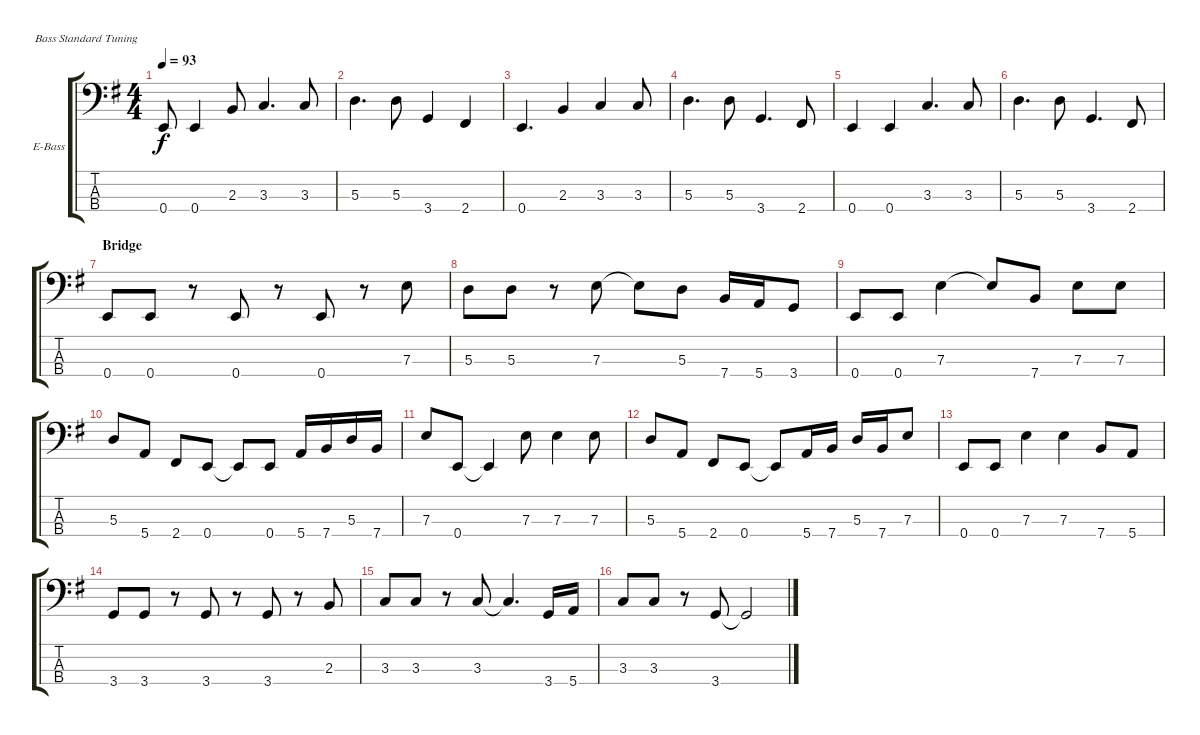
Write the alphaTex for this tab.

\bracketExtendMode groupsimilarinstruments
\firstSystemTrackNameOrientation horizontal
\otherSystemsTrackNameOrientation horizontal
\track ("Bass" "E-Bass") {instrument electricbasspick}
\staff {score tabs}
\tuning (G2 D2 A1 E1)
\ts (4 4)
\tempo 93
\clef f4
\ks g
0.4.8{dy f} 0.4.4 2.3.8 3.3.4{d} 3.3.8 |
5.3.4{d} 5.3.8 3.4.4 2.4.4 |
0.4.4{d} 2.3.4 3.3.4 3.3.8 |
5.3.4{d} 5.3.8 3.4.4{d} 2.4.8 |
0.4.4 0.4.4 3.3.4{d} 3.3.8 |
5.3.4{d} 5.3.8 3.4.4{d} 2.4.8 |
\section ("" "Bridge")
0.4.8 0.4.8 r.8 0.4.8 r.8 0.4.8 r.8 7.3.8 |
5.3.8 5.3.8 r.8 7.3.8 7.3{t}.8 5.3.8 7.4.16 5.4.16 3.4.8 |
0.4.8 0.4.8 7.3.4 7.3{t}.8 7.4.8 7.3.8 7.3.8 |
5.3.8 5.4.8 2.4.8 0.4.8 0.4{t}.8 0.4.8 5.4.16 7.4.16 5.3.16 7.4.16 |
7.3.8 0.4.8 0.4{t}.4 7.3.8 7.3.4 7.3.8 |
5.3.8 5.4.8 2.4.8 0.4.8 0.4{t}.8 5.4.16 7.4.16 5.3.16 7.4.16 7.3.8 |
0.4.8 0.4.8 7.3.4 7.3.4 7.4.8 5.4.8 |
3.4.8 3.4.8 r.8 3.4.8 r.8 3.4.8 r.8 2.3.8 |
3.3.8 3.3.8 r.8 3.3.8 3.3{t}.4{d} 3.4.16 5.4.16 |
3.3.8 3.3.8 r.8 3.4.8 3.4{t}.2
